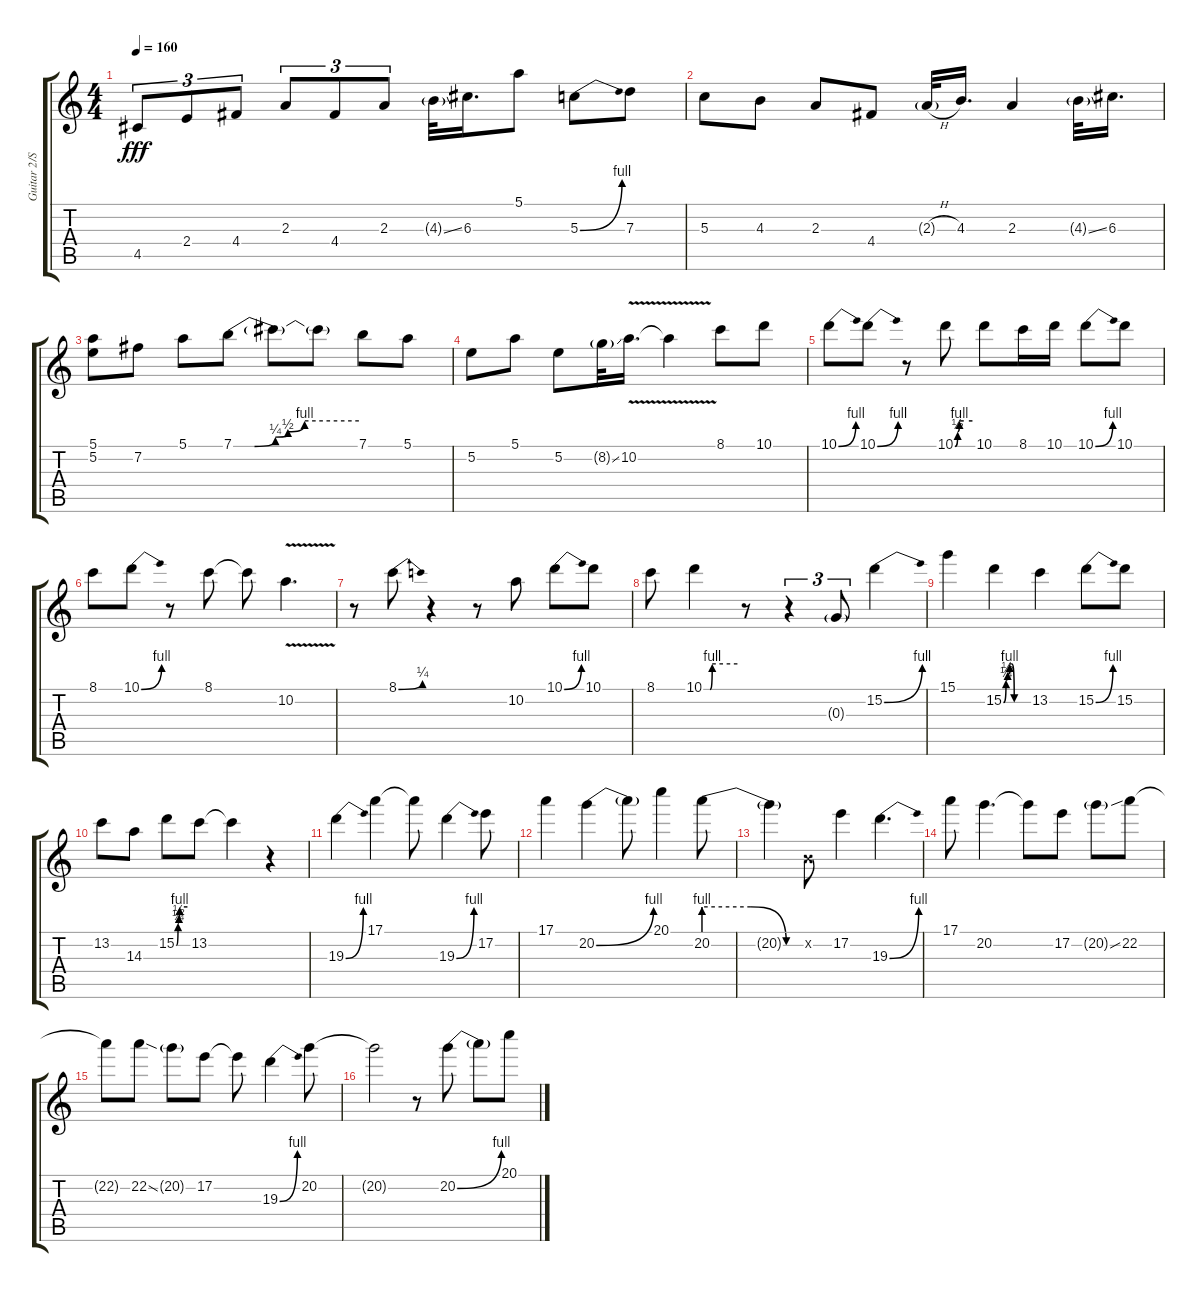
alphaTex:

\track ("Guitar 2/Solo" "Guitar 2/S") {instrument distortionguitar}
\staff {score tabs}
\tuning (E4 B3 G3 D3 A2 E2) {hide}
\ts (4 4)
\tempo 160
\clef g2
\ks c
4.5.8{tu (3 2) dy fff} 2.4.8{tu (3 2)} 4.4.8{tu (3 2)} 2.3.8{tu (3 2)} 4.4.8{tu (3 2)} 2.3.8{tu (3 2)} 4.3{ss g}.32 6.3.16{d} 5.1.8 5.3{be (bend 0 0 60 4)}.8 7.3.8 |
5.3.8 4.3.8 2.3.8 4.4.8 2.3{h g}.32 4.3.16{d} 2.3.4 4.3{ss g}.32 6.3.16{d} |
(5.1 5.2).8 7.2.8 5.1.8 7.1{be (custom 0 0 10 0 20 1 26 2 34 4 60 4)}.8 7.1{t}.8 7.1{t}.8 7.1.8 5.1.8 |
5.2.8 5.1.8 5.2.8 8.2{ss g}.32 10.2{v}.16{d} 10.2{t}.4 8.1.8 10.1.8 |
10.1{be (bend 0 0 60 4)}.8 10.1{be (bend 0 0 60 4)}.8 r.8 10.1{be (custom 0 0 9 2 15 4 30 4 60 4)}.8 10.1.8 8.1.16 10.1.16 10.1{be (bend 0 0 60 4)}.8 10.1.8 |
8.1.8 10.1{be (bend 0 0 60 4)}.8 r.8 8.1.8 8.1{t}.8 10.2{v}.4{d} |
r.8 8.1{be (bend 0 0 60 1)}.8 r.4 r.8 10.2.8 10.1{be (bend 0 0 60 4)}.8 10.1.8 |
8.1.8 10.1{be (custom 0 0 5 0 11 0 15 4 60 4)}.4 r.8 r.4{tu (3 2)} 0.3{g}.8{tu (3 2)} 15.2{be (bend 0 0 60 4)}.4 |
15.1.4 15.2{be (custom 0 0 6 1 10 2 15 4 20 4 26 0 60 0)}.4 13.2.4 15.2{be (bend 0 0 60 4)}.8 15.2.8 |
13.2.8 14.3.8 15.2{be (custom 0 0 9 1 14 2 18 4 60 4)}.8 13.2.8 13.2{t}.4 r.4 |
19.3{be (bend 0 0 60 4)}.4 17.1.4 17.1{t}.8 19.3{be (bend 0 0 60 4)}.4 17.2.8 |
17.1.4 20.2{be (bend 0 0 60 4)}.4 20.2{t}.8 20.1.4 20.2{be (custom 0 4 28 4 49 0 60 0)}.8 |
20.2{t}.4 0.2{x}.8 17.2.4 19.3{be (bend 0 0 60 4)}.4{d} |
17.1.8 20.2.4{d} 20.2{t}.8 17.2.8 20.2{ss g}.8 22.2.8 |
22.2{t}.8 22.2{ss}.8 20.2{g}.8 17.2.8 17.2{t}.8 19.3{be (bend 0 0 60 4)}.4 20.2.8 |
20.2{t}.2 r.8 20.2{be (bend 0 0 60 4)}.8 20.2{t}.8 20.1.8
